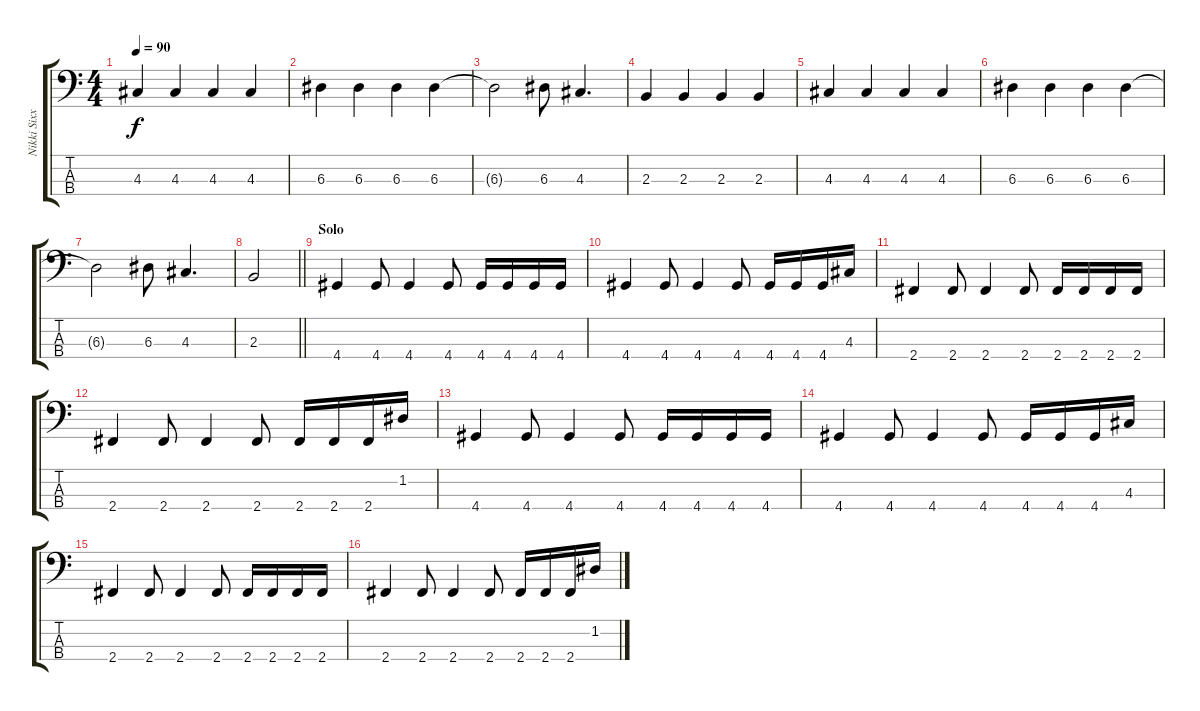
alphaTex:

\track ("Nikki Sixx" "Nikki Sixx") {instrument electricbassfinger}
\staff {score tabs}
\tuning (G2 D2 A1 E1) {hide}
\ts (4 4)
\tempo 90
\clef f4
\ks c
4.3.4{dy f} 4.3.4 4.3.4 4.3.4 |
6.3.4 6.3.4 6.3.4 6.3.4 |
6.3{t}.2 6.3.8 4.3.4{d} |
2.3.4 2.3.4 2.3.4 2.3.4 |
4.3.4 4.3.4 4.3.4 4.3.4 |
6.3.4 6.3.4 6.3.4 6.3.4 |
6.3{t}.2 6.3.8 4.3.4{d} |
\barLineRight lightlight
2.3.2 |
\section ("" "Solo")
4.4.4 4.4.8 4.4.4 4.4.8 4.4.16 4.4.16 4.4.16 4.4.16 |
4.4.4 4.4.8 4.4.4 4.4.8 4.4.16 4.4.16 4.4.16 4.3.16 |
2.4.4 2.4.8 2.4.4 2.4.8 2.4.16 2.4.16 2.4.16 2.4.16 |
2.4.4 2.4.8 2.4.4 2.4.8 2.4.16 2.4.16 2.4.16 1.2.16 |
4.4.4 4.4.8 4.4.4 4.4.8 4.4.16 4.4.16 4.4.16 4.4.16 |
4.4.4 4.4.8 4.4.4 4.4.8 4.4.16 4.4.16 4.4.16 4.3.16 |
2.4.4 2.4.8 2.4.4 2.4.8 2.4.16 2.4.16 2.4.16 2.4.16 |
2.4.4 2.4.8 2.4.4 2.4.8 2.4.16 2.4.16 2.4.16 1.2.16
